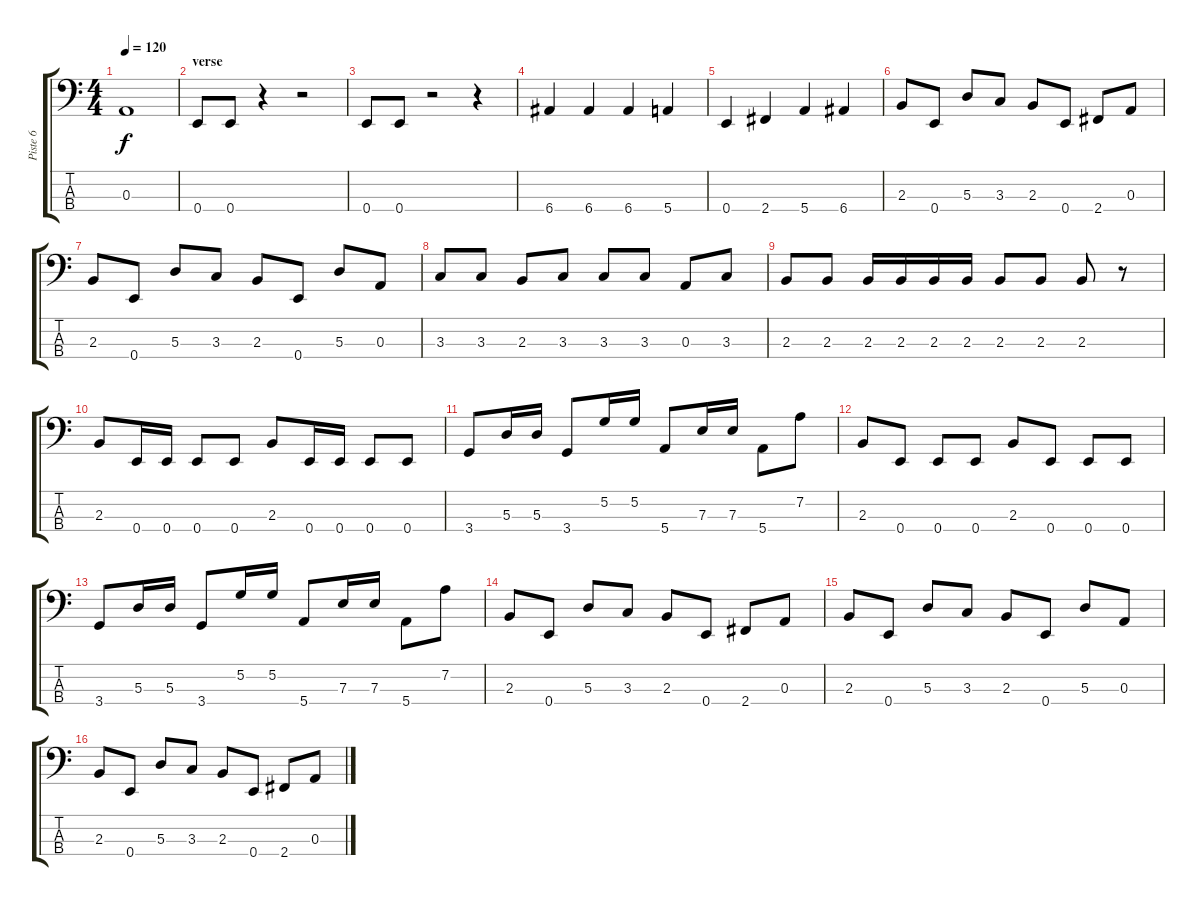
\track ("Piste 6" "Piste 6") {instrument electricbassfinger}
\staff {score tabs}
\tuning (G2 D2 A1 E1) {hide}
\ts (4 4)
\tempo 120
\clef f4
\ks c
0.3{t}.1{dy f} |
\section ("" "verse")
0.4.8 0.4.8 r.4 r.2 |
0.4.8 0.4.8 r.2 r.4 |
6.4.4 6.4.4 6.4.4 5.4.4 |
0.4.4 2.4.4 5.4.4 6.4.4 |
2.3.8 0.4.8 5.3.8 3.3.8 2.3.8 0.4.8 2.4.8 0.3.8 |
2.3.8 0.4.8 5.3.8 3.3.8 2.3.8 0.4.8 5.3.8 0.3.8 |
3.3.8 3.3.8 2.3.8 3.3.8 3.3.8 3.3.8 0.3.8 3.3.8 |
2.3.8 2.3.8 2.3.16 2.3.16 2.3.16 2.3.16 2.3.8 2.3.8 2.3.8 r.8 |
2.3.8 0.4.16 0.4.16 0.4.8 0.4.8 2.3.8 0.4.16 0.4.16 0.4.8 0.4.8 |
3.4.8 5.3.16 5.3.16 3.4.8 5.2.16 5.2.16 5.4.8 7.3.16 7.3.16 5.4.8 7.2.8 |
2.3.8 0.4.8 0.4.8 0.4.8 2.3.8 0.4.8 0.4.8 0.4.8 |
3.4.8 5.3.16 5.3.16 3.4.8 5.2.16 5.2.16 5.4.8 7.3.16 7.3.16 5.4.8 7.2.8 |
2.3.8 0.4.8 5.3.8 3.3.8 2.3.8 0.4.8 2.4.8 0.3.8 |
2.3.8 0.4.8 5.3.8 3.3.8 2.3.8 0.4.8 5.3.8 0.3.8 |
2.3.8 0.4.8 5.3.8 3.3.8 2.3.8 0.4.8 2.4.8 0.3.8
